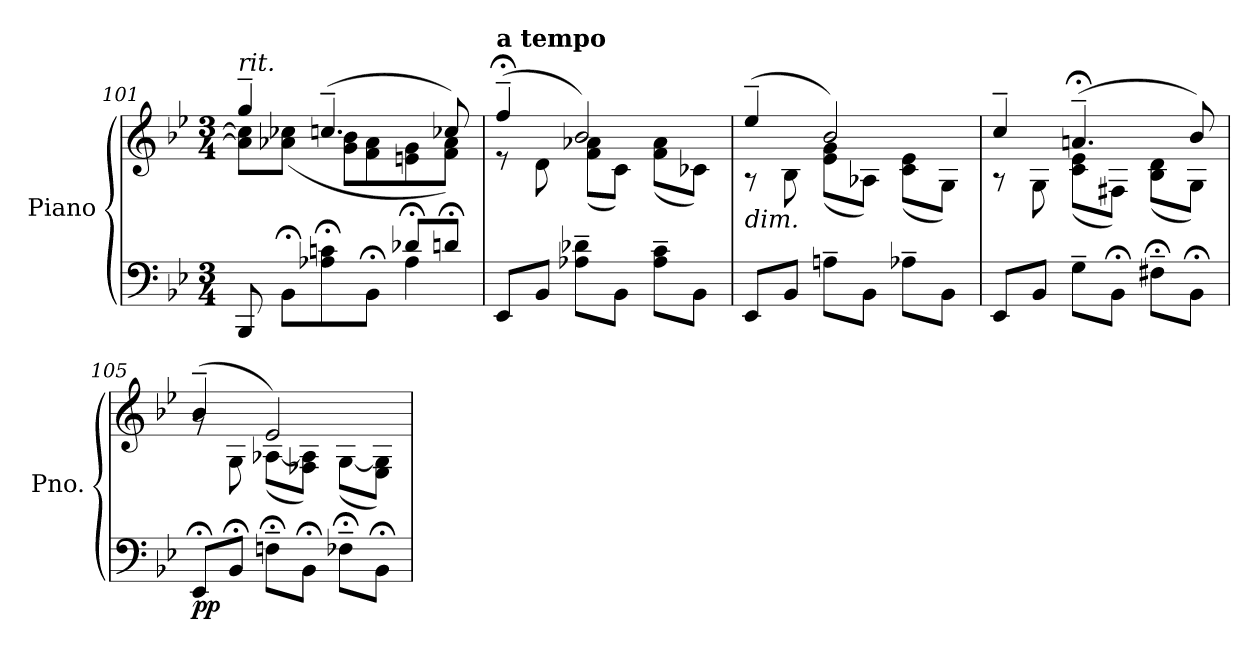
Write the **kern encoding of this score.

**kern	**kern	**dynam
*part1	*part1	*part1
*staff2	*staff1	*staff1/2
*I"Piano	*	*
*I'Pno.	*	*
!!LO:LB:g=z
*clefF4	*clefG2	*
*k[b-e-]	*k[b-e-]	*
*M3/4	*M3/4	*
=101	=101	=101
*^	*^	*
!	!	!LO:TX:a:i:t=rit.	!	!
8BBB-/	2ryy	4gg~/	8a-\] 8cc-\]L	.
8BB-;<\L	.	.	(<8a-X\ 8cc-X\J	.
8A-X\;< 8cn\;<	.	(>4.ccn~/	8g\ 8b-\L	.
8BB-;<\J	.	.	8f\ 8a-\	.
8d-X;</L	4A-\	.	8en\ 8g\	.
8dn;</J	.	8cc-X/)	8f\ 8a-\J)	.
*v	*v	*	*	*
=102	=102	=102	=102
!	!LO:TX:a:B:t=a tempo	!	!
!	!	!	!LO:DY:b=2
!	!	!	!LO:DY:n=1:b
8EE-/L	(>4ff;<~/	8r	mf mf
8BB-/J	.	8d\	.
8A-X\~ 8d-X\~L	2b-/)	(<8f\ 8a-X\L	.
8BB-\J	.	8c\J)	.
8A-\~ 8c\~L	.	(<8f\ 8a-\L	.
8BB-\J	.	8c-X\J)	.
=103	=103	=103	=103
!	!LO:TX:b:i:t=dim.	!	!
8EE-/L	(>4ee-~/	8r	.
8BB-/J	.	8B-\	.
8An~\L	2b-/)	(<8e-\ 8g\L	.
8BB-\J	.	8A-X\J)	.
8A-X~\L	.	(<8c\ 8e-\L	.
8BB-\J	.	8G\J)	.
=104	=104	=104	=104
8EE-/L	4cc~/	8r	.
8BB-/J	.	8G\	.
8G~\L	(>4.an;<~/	(<8c\ 8e-\L	.
8BB-;<\J	.	8F#X\J)	.
8F#X;<~\L	.	(<8B-\ 8d\L	.
qBB-;<yy	qGyy	.	.
8BB-;<\J	8b-:/)	8G\J)	.
=105	=105	=105	=105
!	!	!	!LO:DY:b=2
!	!	!	!LO:DY:n=1:b
8EE-;</L	(>4b-~/	8rg	p p
8BB-;</J	.	8G\	.
8Fni;<~\L	2e-/)	(<[8A-X\L	.
8BB-;<\J	.	8F-X\ 8A-\]J)	.
8F-X;<~\L	.	(<[8G\L	.
8BB-;<\J	.	8E-\ 8G\]J)	.
*	*v	*v	*
=	=	=
*-	*-	*-
